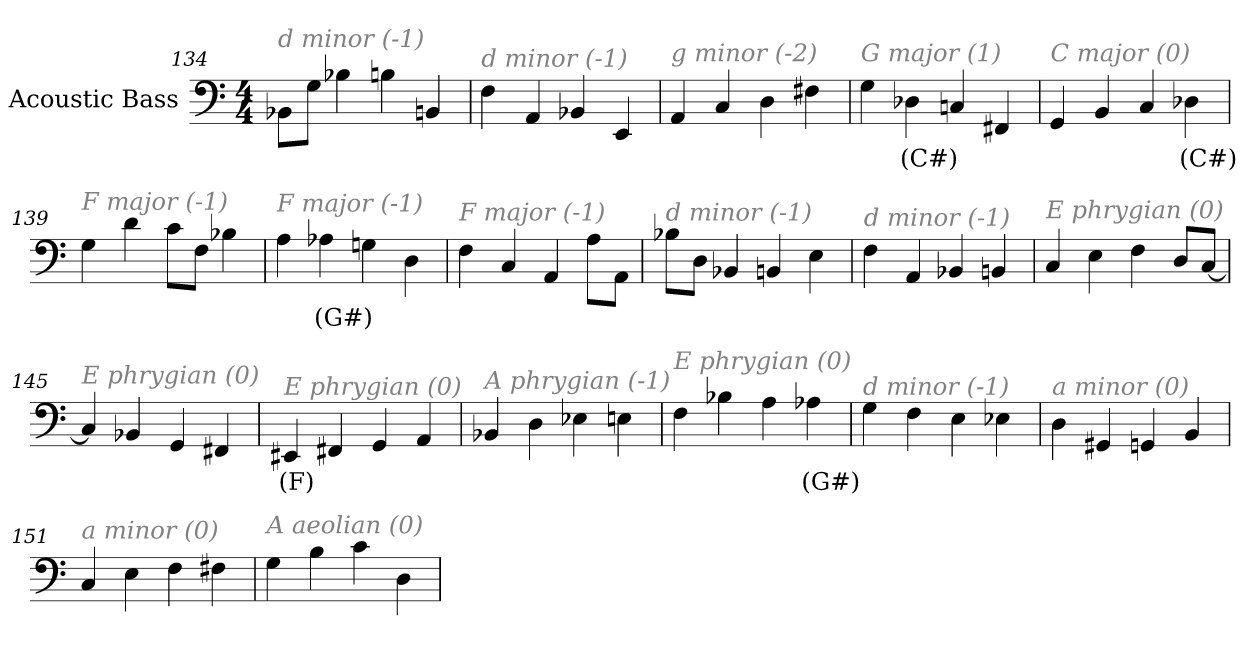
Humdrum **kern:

**kern	**text
*part1	*part1
*staff1	*staff1
*I"Acoustic Bass	*
*clefF4	*
*ITrd7c12	*
*k[]	*
*C:	*
*M4/4	*
=134	=134
!LO:TX:i:color=#808080:t=d minor (-1)	!
8BBB-XL	.
8GGJ	.
4BB-X	.
4BBn	.
4BBBn	.
=135	=135
!LO:TX:i:color=#808080:t=d minor (-1)	!
4FF	.
4AAA	.
4BBB-X	.
4EEE	.
=136	=136
!LO:TX:i:color=#808080:t=g minor (-2)	!
4AAA	.
4CC	.
4DD	.
4FF#X	.
=137	=137
!LO:TX:i:color=#808080:t=G major (1)	!
4GG	.
4DD-Xi	(C#)
4CCn	.
4FFF#X	.
=138	=138
!LO:TX:i:color=#808080:t=C major (0)	!
4GGG	.
4BBB	.
4CC	.
4DD-Xi	(C#)
=139	=139
!LO:TX:i:color=#808080:t=F major (-1)	!
4GG	.
4D	.
8CL	.
8FFJ	.
4BB-X	.
=140	=140
!LO:TX:i:color=#808080:t=F major (-1)	!
4AA	.
4AA-Xi	(G#)
4GGn	.
4DD	.
=141	=141
!LO:TX:i:color=#808080:t=F major (-1)	!
4FF	.
4CC	.
4AAA	.
8AAL	.
8AAAJ	.
=142	=142
!LO:TX:i:color=#808080:t=d minor (-1)	!
8BB-XL	.
8DDJ	.
4BBB-X	.
4BBBn	.
4EE	.
=143	=143
!LO:TX:i:color=#808080:t=d minor (-1)	!
4FF	.
4AAA	.
4BBB-X	.
4BBBn	.
=144	=144
!LO:TX:i:color=#808080:t=E phrygian (0)	!
4CC	.
4EE	.
4FF	.
8DDL	.
[8CCJ	.
=145	=145
!LO:TX:i:color=#808080:t=E phrygian (0)	!
4CC]	.
4BBB-X	.
4GGG	.
4FFF#X	.
=146	=146
!LO:TX:i:color=#808080:t=E phrygian (0)	!
4EEE#Xj	(F)
4FFF#X	.
4GGG	.
4AAA	.
=147	=147
!LO:TX:i:color=#808080:t=A phrygian (-1)	!
4BBB-X	.
4DD	.
4EE-X	.
4EEn	.
=148	=148
!LO:TX:i:color=#808080:t=E phrygian (0)	!
4FF	.
4BB-X	.
4AA	.
4AA-Xi	(G#)
=149	=149
!LO:TX:i:color=#808080:t=d minor (-1)	!
4GG	.
4FF	.
4EE	.
4EE-X	.
=150	=150
!LO:TX:i:color=#808080:t=a minor (0)	!
4DD	.
4GGG#X	.
4GGGn	.
4BBB	.
=151	=151
!LO:TX:i:color=#808080:t=a minor (0)	!
4CC	.
4EE	.
4FF	.
4FF#X	.
=152	=152
!LO:TX:i:color=#808080:t=A aeolian (0)	!
4GG	.
4BB	.
4C	.
4DD	.
=	=
*-	*-
